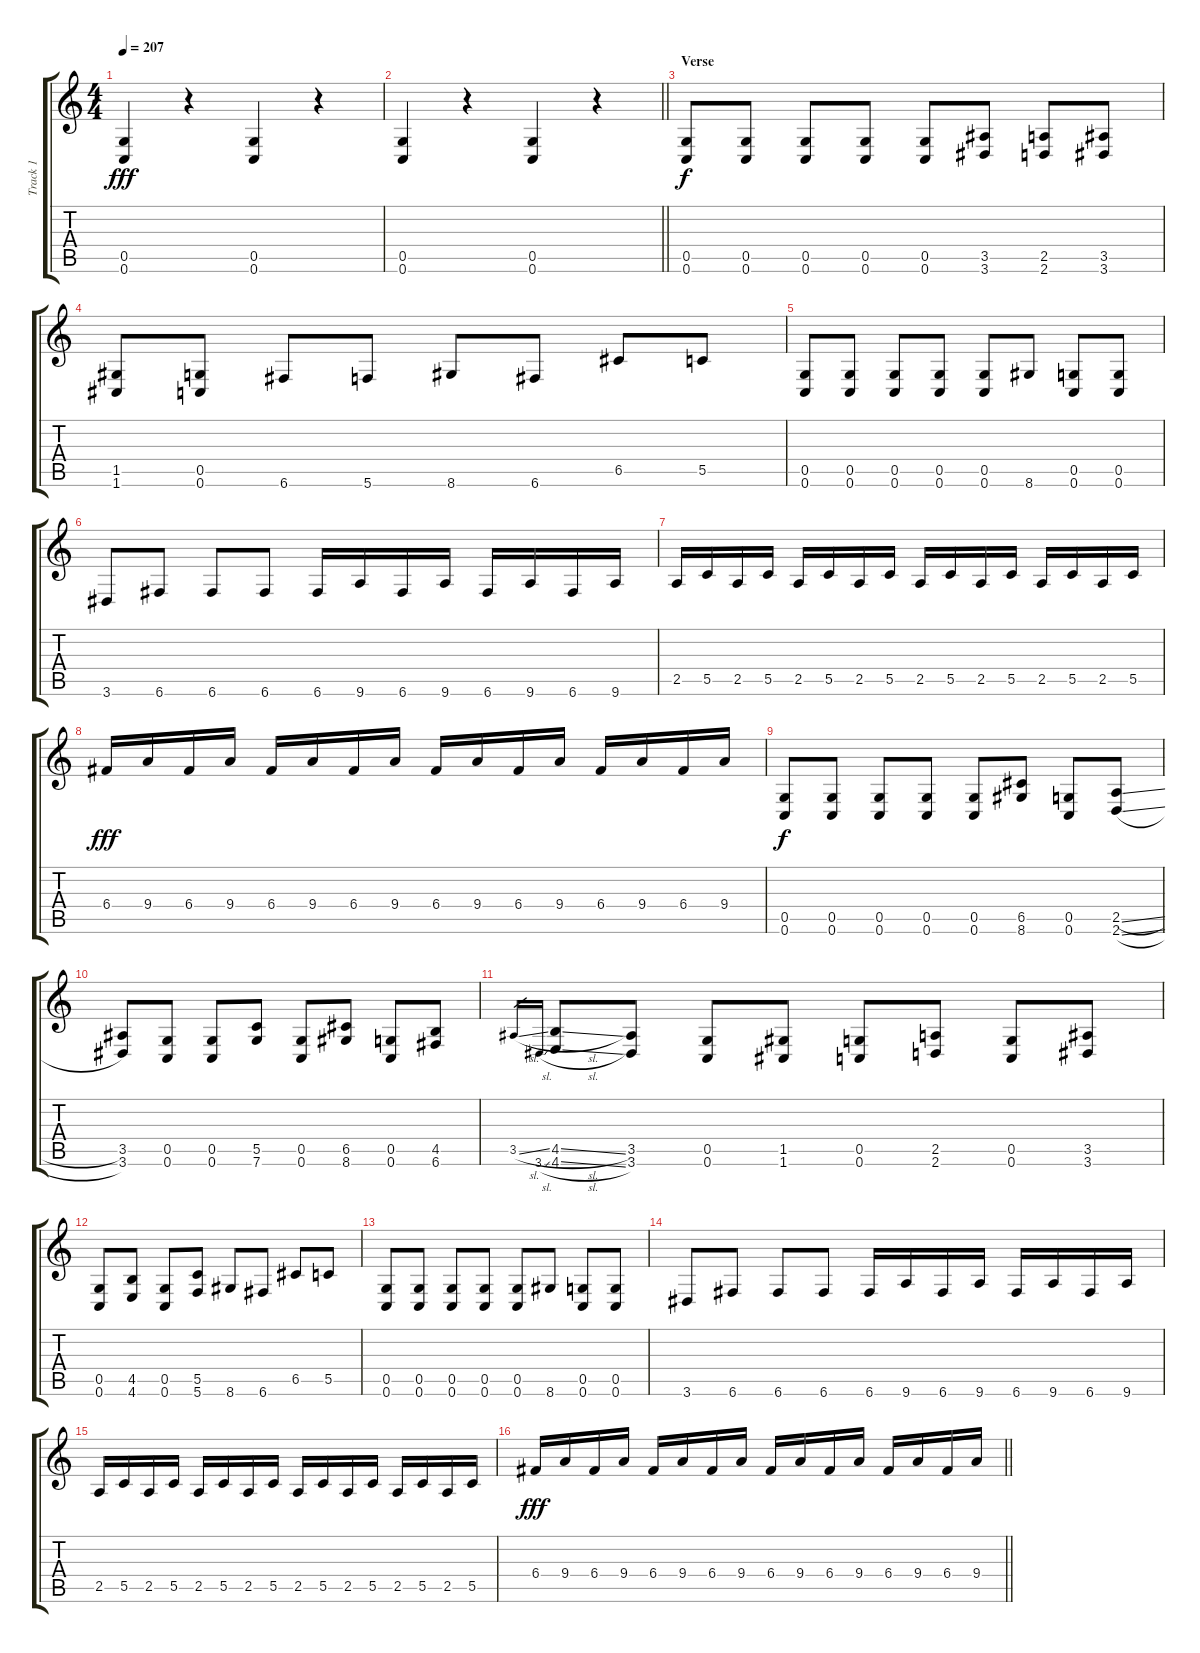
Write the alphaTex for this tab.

\track ("Track 1" "Track 1") {instrument distortionguitar}
\staff {score tabs}
\tuning (D4 A3 F3 C3 G2 C2) {hide}
\ts (4 4)
\tempo 207
\clef g2
\ks c
(0.5 0.6).4{dy fff} r.4 (0.5 0.6).4 r.4 |
\barLineRight lightlight
(0.5 0.6).4 r.4 (0.5 0.6).4 r.4 |
\section ("" "Verse")
(0.5 0.6).8{dy f} (0.5 0.6).8 (0.5 0.6).8 (0.5 0.6).8 (0.5 0.6).8 (3.5 3.6).8 (2.5 2.6).8 (3.5 3.6).8 |
(1.5 1.6).8 (0.5 0.6).8 6.6.8 5.6.8 8.6.8 6.6.8 6.5.8 5.5.8 |
(0.5 0.6).8 (0.5 0.6).8 (0.5 0.6).8 (0.5 0.6).8 (0.5 0.6).8 8.6.8 (0.5 0.6).8 (0.5 0.6).8 |
3.6.8 6.6.8 6.6.8 6.6.8 6.6.16 9.6.16 6.6.16 9.6.16 6.6.16 9.6.16 6.6.16 9.6.16 |
2.5.16 5.5.16 2.5.16 5.5.16 2.5.16 5.5.16 2.5.16 5.5.16 2.5.16 5.5.16 2.5.16 5.5.16 2.5.16 5.5.16 2.5.16 5.5.16 |
6.4.16{dy fff} 9.4.16 6.4.16 9.4.16 6.4.16 9.4.16 6.4.16 9.4.16 6.4.16 9.4.16 6.4.16 9.4.16 6.4.16 9.4.16 6.4.16 9.4.16 |
(0.5 0.6).8{dy f} (0.5 0.6).8 (0.5 0.6).8 (0.5 0.6).8 (0.5 0.6).8 (6.5 8.6).8 (0.5 0.6).8 (2.5{sl} 2.6{sl}).8 |
(3.5 3.6).8 (0.5 0.6).8 (0.5 0.6).8 (5.5 7.6).8 (0.5 0.6).8 (6.5 8.6).8 (0.5 0.6).8 (4.5 6.6).8 |
3.5{sl}.16{gr} 3.6{sl}.16{gr} (4.5{sl} 4.6{sl}).8 (3.5 3.6).8 (0.5 0.6).8 (1.5 1.6).8 (0.5 0.6).8 (2.5 2.6).8 (0.5 0.6).8 (3.5 3.6).8 |
(0.5 0.6).8 (4.5 4.6).8 (0.5 0.6).8 (5.5 5.6).8 8.6.8 6.6.8 6.5.8 5.5.8 |
(0.5 0.6).8 (0.5 0.6).8 (0.5 0.6).8 (0.5 0.6).8 (0.5 0.6).8 8.6.8 (0.5 0.6).8 (0.5 0.6).8 |
3.6.8 6.6.8 6.6.8 6.6.8 6.6.16 9.6.16 6.6.16 9.6.16 6.6.16 9.6.16 6.6.16 9.6.16 |
2.5.16 5.5.16 2.5.16 5.5.16 2.5.16 5.5.16 2.5.16 5.5.16 2.5.16 5.5.16 2.5.16 5.5.16 2.5.16 5.5.16 2.5.16 5.5.16 |
\barLineRight lightlight
6.4.16{dy fff} 9.4.16 6.4.16 9.4.16 6.4.16 9.4.16 6.4.16 9.4.16 6.4.16 9.4.16 6.4.16 9.4.16 6.4.16 9.4.16 6.4.16 9.4.16
